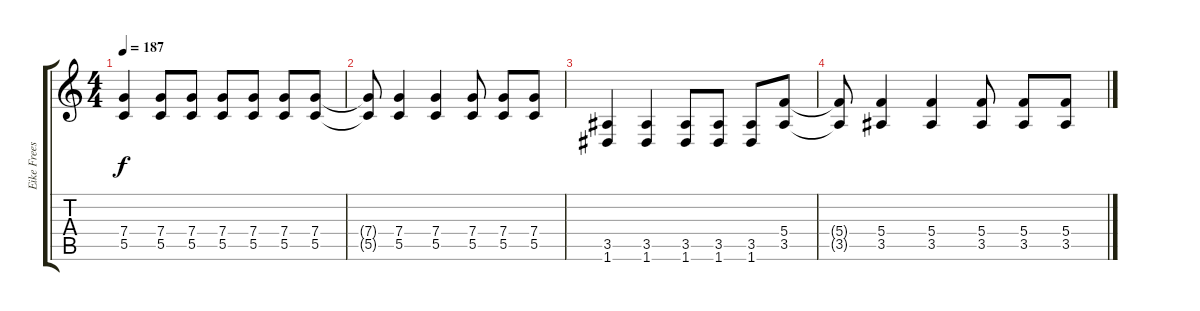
\track ("Eike Freese - Rythm" "Eike Frees") {instrument distortionguitar}
\staff {score tabs}
\tuning (D4 A3 F3 C3 G2 D2) {hide}
\ts (4 4)
\tempo 187
\clef g2
\ks c
(7.4 5.5).4{dy f} (7.4 5.5).8 (7.4 5.5).8 (7.4 5.5).8 (7.4 5.5).8 (7.4 5.5).8 (7.4 5.5).8 |
(7.4{t} 5.5{t}).8 (7.4 5.5).4 (7.4 5.5).4 (7.4 5.5).8 (7.4 5.5).8 (7.4 5.5).8 |
(3.5 1.6).4 (3.5 1.6).4 (3.5 1.6).8 (3.5 1.6).8 (3.5 1.6).8 (5.4 3.5).8 |
(5.4{t} 3.5{t}).8 (5.4 3.5).4 (5.4 3.5).4 (5.4 3.5).8 (5.4 3.5).8 (5.4 3.5).8
